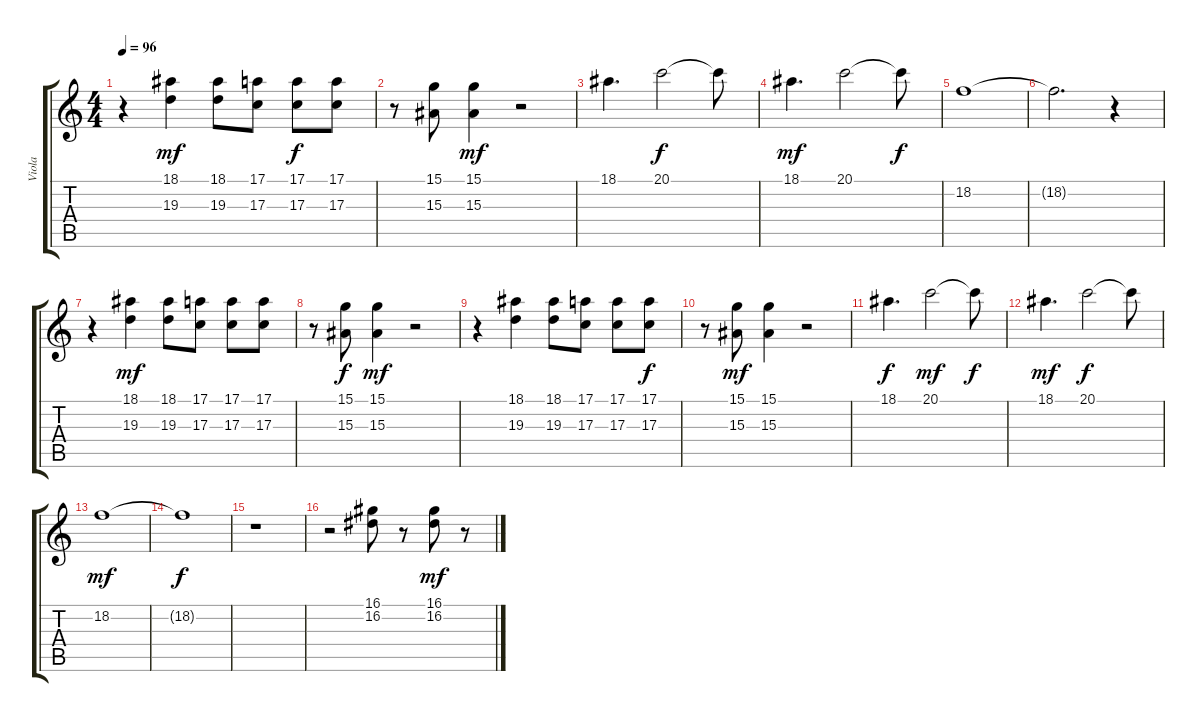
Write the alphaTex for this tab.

\track ("Viola" "Viola") {instrument viola}
\staff {score tabs}
\tuning (E4 B3 G3 D3 A2 E2) {hide}
\ts (4 4)
\tempo 96
\clef g2
\ks c
r.4{dy mf} (18.1 19.3).4 (18.1 19.3).8 (17.1 17.3).8 (17.1 17.3).8{dy f} (17.1 17.3).8 |
r.8 (15.1 15.3).8 (15.1 15.3).4{dy mf} r.2 |
18.1.4{d} 20.1.2{dy f} 20.1{t}.8 |
18.1.4{d dy mf} 20.1.2 20.1{t}.8{dy f} |
18.2.1 |
18.2{t}.2{d} r.4 |
r.4 (18.1 19.3).4{dy mf} (18.1 19.3).8 (17.1 17.3).8 (17.1 17.3).8 (17.1 17.3).8 |
r.8 (15.1 15.3).8{dy f} (15.1 15.3).4{dy mf} r.2 |
r.4 (18.1 19.3).4 (18.1 19.3).8 (17.1 17.3).8 (17.1 17.3).8 (17.1 17.3).8{dy f} |
r.8 (15.1 15.3).8{dy mf} (15.1 15.3).4 r.2 |
18.1.4{d dy f} 20.1.2{dy mf} 20.1{t}.8{dy f} |
18.1.4{d dy mf} 20.1.2{dy f} 20.1{t}.8 |
18.2.1{dy mf} |
18.2{t}.1{dy f} |
r.1 |
r.2 (16.1 16.2).8 r.8 (16.1 16.2).8{dy mf} r.8
